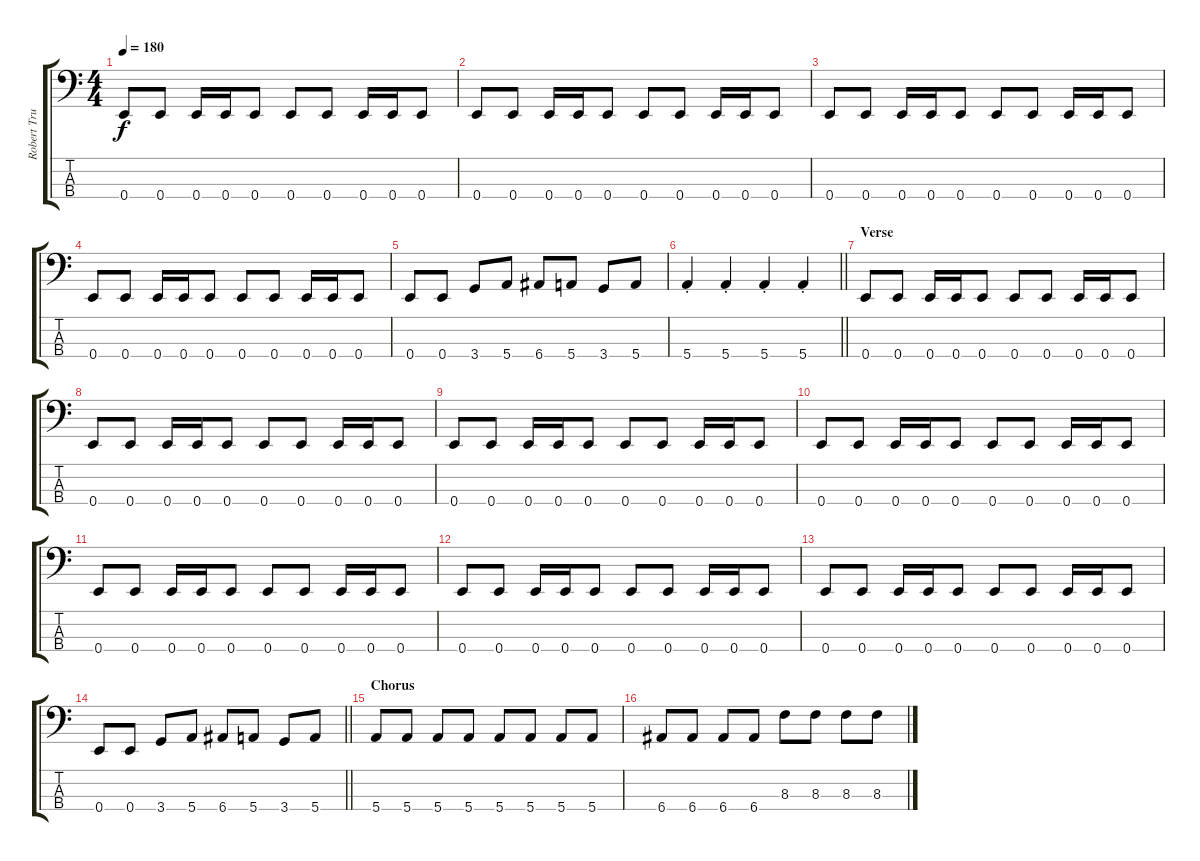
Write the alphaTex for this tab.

\track ("Robert Trujillo" "Robert Tru") {instrument electricbassfinger}
\staff {score tabs}
\tuning (G2 D2 A1 E1) {hide}
\ts (4 4)
\tempo 180
\clef f4
\ks c
0.4.8{dy f} 0.4.8 0.4.16 0.4.16 0.4.8 0.4.8 0.4.8 0.4.16 0.4.16 0.4.8 |
0.4.8 0.4.8 0.4.16 0.4.16 0.4.8 0.4.8 0.4.8 0.4.16 0.4.16 0.4.8 |
0.4.8 0.4.8 0.4.16 0.4.16 0.4.8 0.4.8 0.4.8 0.4.16 0.4.16 0.4.8 |
0.4.8 0.4.8 0.4.16 0.4.16 0.4.8 0.4.8 0.4.8 0.4.16 0.4.16 0.4.8 |
0.4.8 0.4.8 3.4.8 5.4.8 6.4.8 5.4.8 3.4.8 5.4.8 |
\barLineRight lightlight
5.4{st}.4 5.4{st}.4 5.4{st}.4 5.4{st}.4 |
\section ("" "Verse")
0.4.8 0.4.8 0.4.16 0.4.16 0.4.8 0.4.8 0.4.8 0.4.16 0.4.16 0.4.8 |
0.4.8 0.4.8 0.4.16 0.4.16 0.4.8 0.4.8 0.4.8 0.4.16 0.4.16 0.4.8 |
0.4.8 0.4.8 0.4.16 0.4.16 0.4.8 0.4.8 0.4.8 0.4.16 0.4.16 0.4.8 |
0.4.8 0.4.8 0.4.16 0.4.16 0.4.8 0.4.8 0.4.8 0.4.16 0.4.16 0.4.8 |
0.4.8 0.4.8 0.4.16 0.4.16 0.4.8 0.4.8 0.4.8 0.4.16 0.4.16 0.4.8 |
0.4.8 0.4.8 0.4.16 0.4.16 0.4.8 0.4.8 0.4.8 0.4.16 0.4.16 0.4.8 |
0.4.8 0.4.8 0.4.16 0.4.16 0.4.8 0.4.8 0.4.8 0.4.16 0.4.16 0.4.8 |
\barLineRight lightlight
0.4.8 0.4.8 3.4.8 5.4.8 6.4.8 5.4.8 3.4.8 5.4.8 |
\section ("" "Chorus")
5.4.8 5.4.8 5.4.8 5.4.8 5.4.8 5.4.8 5.4.8 5.4.8 |
6.4.8 6.4.8 6.4.8 6.4.8 8.3.8 8.3.8 8.3.8 8.3.8
